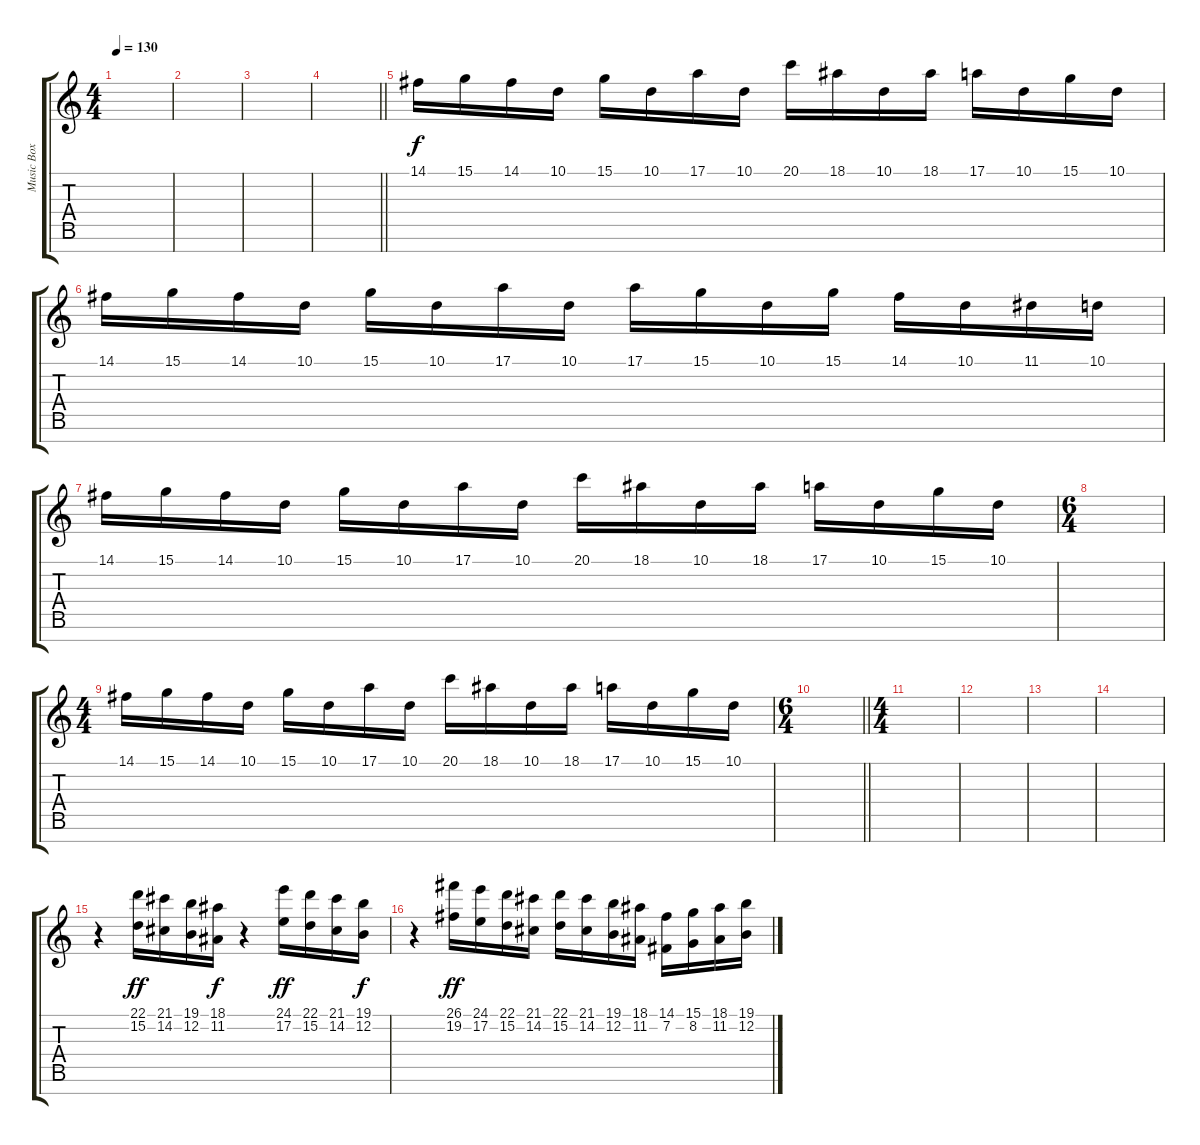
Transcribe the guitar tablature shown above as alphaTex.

\track ("Music Box" "Music Box") {instrument musicbox}
\staff {score tabs}
\tuning (E4 B3 G3 D3 A2 E2 B1) {hide}
\ts (4 4)
\tempo 130
\clef g2
\ks c
|
|
|
\barLineRight lightlight
|
\section ("" "")
14.1.16{instrument xylophone} 15.1.16 14.1.16 10.1.16 15.1.16 10.1.16 17.1.16 10.1.16 20.1.16 18.1.16 10.1.16 18.1.16 17.1.16 10.1.16 15.1.16 10.1.16 |
14.1.16 15.1.16 14.1.16 10.1.16 15.1.16 10.1.16 17.1.16 10.1.16 17.1.16 15.1.16 10.1.16 15.1.16 14.1.16 10.1.16 11.1.16 10.1.16 |
14.1.16 15.1.16 14.1.16 10.1.16 15.1.16 10.1.16 17.1.16 10.1.16 20.1.16 18.1.16 10.1.16 18.1.16 17.1.16 10.1.16 15.1.16 10.1.16 |
\ts (6 4)
|
\ts (4 4)
14.1.16 15.1.16 14.1.16 10.1.16 15.1.16 10.1.16 17.1.16 10.1.16 20.1.16 18.1.16 10.1.16 18.1.16 17.1.16 10.1.16 15.1.16 10.1.16 |
\ts (6 4)
\barLineRight lightlight
|
\ts (4 4)
\section ("" "")
|
|
|
|
r.4 (22.1 15.2).16{dy ff} (21.1 14.2).16 (19.1 12.2).16 (18.1 11.2).16{dy f} r.4 (24.1 17.2).16{dy ff} (22.1 15.2).16 (21.1 14.2).16 (19.1 12.2).16{dy f} |
r.4 (26.1 19.2).16{dy ff} (24.1 17.2).16 (22.1 15.2).16 (21.1 14.2).16 (22.1 15.2).16 (21.1 14.2).16 (19.1 12.2).16 (18.1 11.2).16 (14.1 7.2).16 (15.1 8.2).16 (18.1 11.2).16 (19.1 12.2).16
